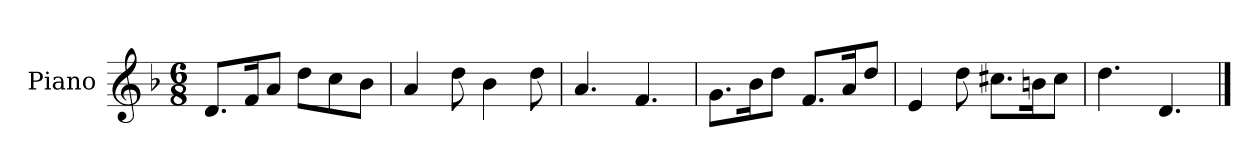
**kern
*part1
*staff1
*I"Piano
*I'Pno
*clefG2
*k[b-]
*d:
*M6/8
=1
8.d/L
16f/K
8a/J
8dd\L
8cc\
8b-\J
=2
4a/
8dd\
4b-\
8dd\
=3
4.a/
4.f/
=4
8.g\L
16b-\K
8dd\J
8.f/L
16a/K
8dd/J
=5
4e/
8dd\
8.cc#X\L
16bn\K
8cc#\J
=6
4.dd\
4.d/
==
*-
